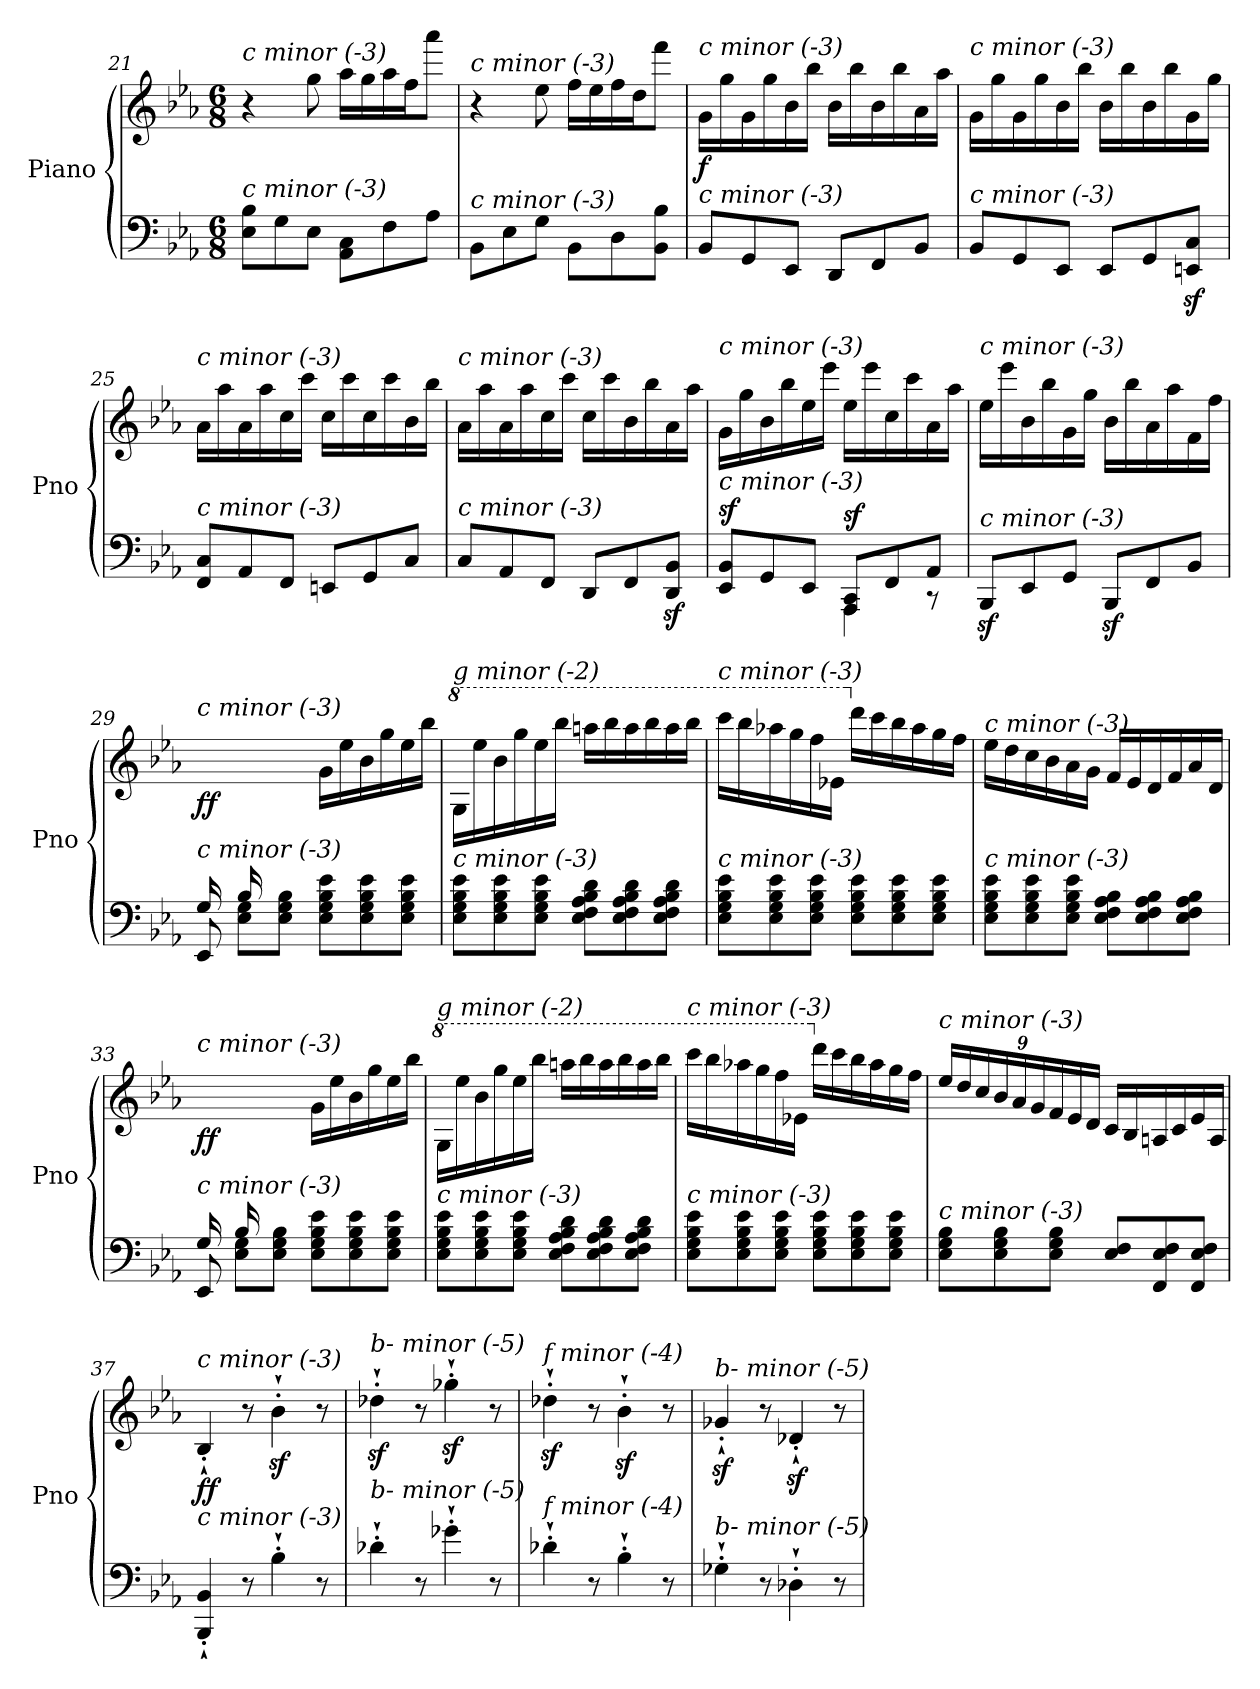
**kern	**kern	**dynam
*part1	*part1	*part1
*staff2	*staff1	*staff1/2
*I"Piano	*	*
*I'Pno	*	*
*clefF4	*clefG2	*
*k[b-e-a-]	*k[b-e-a-]	*
*M6/8	*M6/8	*
=21	=21	=21
!	!LO:TX:i:t=c minor (-3)	!
!LO:TX:i:t=c minor (-3)	!	!
8E-\ 8B-\L	4r	.
8G\	.	.
8E-\J	8gg\	.
8AA-\ 8C\L	16aa-\LL	.
.	16gg\	.
8F\	16aa-\	.
.	16ff\J	.
8A-\J	8aaa-\J	.
!!LO:LB:g=z
=22	=22	=22
!	!LO:TX:i:t=c minor (-3)	!
!LO:TX:i:t=c minor (-3)	!	!
8BB-\L	4r	.
8E-\	.	.
8G\J	8ee-\	.
8BB-\L	16ff\LL	.
.	16ee-\	.
8D\	16ff\	.
.	16dd\J	.
8BB-\ 8B-\J	8fff\J	.
=23	=23	=23
!	!LO:TX:i:t=c minor (-3)	!
!LO:TX:i:t=c minor (-3)	!	!
!	!	!LO:DY:b
8BB-/L	16g\LL	f
.	16gg\	.
8GG/	16g\	.
.	16gg\	.
8EE-/J	16b-\	.
.	16bb-\JJ	.
8DD/L	16b-\LL	.
.	16bb-\	.
8FF/	16b-\	.
.	16bb-\	.
8BB-/J	16a-\	.
.	16aa-\JJ	.
=24	=24	=24
!	!LO:TX:i:t=c minor (-3)	!
!LO:TX:i:t=c minor (-3)	!	!
8BB-/L	16g\LL	.
.	16gg\	.
8GG/	16g\	.
.	16gg\	.
8EE-/J	16b-\	.
.	16bb-\JJ	.
8EE-/L	16b-\LL	.
.	16bb-\	.
8GG/	16b-\	.
.	16bb-\	.
8EEn/z> 8C/z>J	16g\	.
.	16gg\JJ	.
=25	=25	=25
!	!LO:TX:i:t=c minor (-3)	!
!LO:TX:i:t=c minor (-3)	!	!
8FF/ 8C/L	16a-\LL	.
.	16aa-\	.
8AA-/	16a-\	.
.	16aa-\	.
8FF/J	16cc\	.
.	16ccc\JJ	.
8EEn/L	16cc\LL	.
.	16ccc\	.
8GG/	16cc\	.
.	16ccc\	.
8C/J	16b-\	.
.	16bb-\JJ	.
!!LO:LB:g=z
=26	=26	=26
!	!LO:TX:i:t=c minor (-3)	!
!LO:TX:i:t=c minor (-3)	!	!
8C/L	16a-\LL	.
.	16aa-\	.
8AA-/	16a-\	.
.	16aa-\	.
8FF/J	16cc\	.
.	16ccc\JJ	.
8DD/L	16cc\LL	.
.	16ccc\	.
8FF/	16b-\	.
.	16bb-\	.
8DD/z> 8BB-/z>J	16a-\	.
.	16aa-\JJ	.
=27	=27	=27
*^	*^	*
!	!	!LO:TX:i:t=c minor (-3)	!	!
!LO:TX:i:t=c minor (-3)	!	!	!	!
!	!	!	!	!LO:DY:a=2
8EE-/ 8BB-/L	4.ryy	16g\LL	4.ryy	sf
.	.	16gg\	.	.
8GG/	.	16b-\	.	.
.	.	16bb-\	.	.
8EE-/J	.	16ee-\	.	.
.	.	16eee-\JJ	.	.
!	!	!	!	!LO:DY:a=2
8AAA-/ 8CC/L	4AAA-\	16ee-\LL	4.ryy	sf
.	.	16eee-\	.	.
8FF/	.	16cc\	.	.
.	.	16ccc\	.	.
8AA-/J	8rCC	16a-\	.	.
.	.	16aa-\JJ	.	.
*v	*v	*	*	*
*	*v	*v	*
=28	=28	=28
!	!LO:TX:i:t=c minor (-3)	!
!LO:TX:i:t=c minor (-3)	!	!
8BBB-z>/L	16ee-\LL	.
.	16eee-\	.
8EE-/	16b-\	.
.	16bb-\	.
8GG/J	16g\	.
.	16gg\JJ	.
8BBB-z>/L	16b-\LL	.
.	16bb-\	.
8FF/	16a-\	.
.	16aa-\	.
8BB-/J	16f\	.
.	16ff\JJ	.
=29	=29	=29
*^	*	*
!	!	!LO:TX:i:t=c minor (-3)	!
!LO:TX:i:t=c minor (-3)	!	!	!
!	!	!	!LO:DY:b
16G/LL	8EE-/	16ryy	ff
16ryy	.	16e-/	.
16B-/	8E-\ 8G\L	16ryy	.
2ryy	.	16g/	.
.	8E-\ 8G\ 8B-\J	16e-/	.
.	.	16b-/JJ	.
.	8E-\ 8G\ 8B-\ 8e-\L	16g\LL	.
.	.	16ee-\	.
.	8E-\ 8G\ 8B-\ 8e-\	16b-\	.
.	.	16gg\	.
.	8E-\ 8G\ 8B-\ 8e-\J	16ee-\	.
16ryy	.	16bb-\JJ	.
*v	*v	*	*
!!LO:LB:g=z
=30	=30	=30
*	*8va	*
!	!LO:TX:i:t=g minor (-2)	!
!LO:TX:i:t=c minor (-3)	!	!
8E-\ 8G\ 8B-\ 8e-\L	16g\LL	.
.	16eee-\	.
8E-\ 8G\ 8B-\ 8e-\	16bb-\	.
.	16ggg\	.
8E-\ 8G\ 8B-\ 8e-\J	16eee-\	.
.	16bbb-\JJ	.
8E-\ 8F\ 8A-\ 8B-\ 8d\L	16aaan\LL	.
.	16bbb-\	.
8E-\ 8F\ 8A-\ 8B-\ 8d\	16aaa\	.
.	16bbb-\	.
8E-\ 8F\ 8A-\ 8B-\ 8d\J	16aaa\	.
.	16bbb-\JJ	.
=31	=31	=31
!	!LO:TX:i:t=c minor (-3)	!
!LO:TX:i:t=c minor (-3)	!	!
8E-\ 8G\ 8B-\ 8e-\L	16cccc\LL	.
.	16bbb-\	.
8E-\ 8G\ 8B-\ 8e-\	16aaa-X\	.
.	16ggg\	.
8E-\ 8G\ 8B-\ 8e-\J	16fff\	.
.	16ee-X\JJ	.
*	*X8va	*
8E-\ 8G\ 8B-\ 8e-\L	16ddd\LL	.
.	16ccc\	.
8E-\ 8G\ 8B-\ 8e-\	16bb-\	.
.	16aa-\	.
8E-\ 8G\ 8B-\ 8e-\J	16gg\	.
.	16ff\JJ	.
=32	=32	=32
!	!LO:TX:i:t=c minor (-3)	!
!LO:TX:i:t=c minor (-3)	!	!
8E-\ 8G\ 8B-\ 8e-\L	16ee-\LL	.
.	16dd\	.
8E-\ 8G\ 8B-\ 8e-\	16cc\	.
.	16b-\	.
8E-\ 8G\ 8B-\ 8e-\J	16a-\	.
.	16g\JJ	.
8E-\ 8F\ 8A-\ 8B-\L	16f/LL	.
.	16e-/	.
8E-\ 8F\ 8A-\ 8B-\	16d/	.
.	16f/	.
8E-\ 8F\ 8A-\ 8B-\J	16a-/	.
.	16d/JJ	.
!!LO:LB:g=z
=33	=33	=33
*^	*	*
!	!	!LO:TX:i:t=c minor (-3)	!
!LO:TX:i:t=c minor (-3)	!	!	!
!	!	!	!LO:DY:b
16G/LL	8EE-/	16ryy	ff
16ryy	.	16e-/	.
16B-/	8E-\ 8G\L	16ryy	.
2ryy	.	16g/	.
.	8E-\ 8G\ 8B-\J	16e-/	.
.	.	16b-/JJ	.
.	8E-\ 8G\ 8B-\ 8e-\L	16g\LL	.
.	.	16ee-\	.
.	8E-\ 8G\ 8B-\ 8e-\	16b-\	.
.	.	16gg\	.
.	8E-\ 8G\ 8B-\ 8e-\J	16ee-\	.
16ryy	.	16bb-\JJ	.
*v	*v	*	*
!!LO:LB:g=z
=34	=34	=34
*	*8va	*
!	!LO:TX:i:t=g minor (-2)	!
!LO:TX:i:t=c minor (-3)	!	!
8E-\ 8G\ 8B-\ 8e-\L	16g\LL	.
.	16eee-\	.
8E-\ 8G\ 8B-\ 8e-\	16bb-\	.
.	16ggg\	.
8E-\ 8G\ 8B-\ 8e-\J	16eee-\	.
.	16bbb-\JJ	.
8E-\ 8F\ 8A-\ 8B-\ 8d\L	16aaan\LL	.
.	16bbb-\	.
8E-\ 8F\ 8A-\ 8B-\ 8d\	16aaa\	.
.	16bbb-\	.
8E-\ 8F\ 8A-\ 8B-\ 8d\J	16aaa\	.
.	16bbb-\JJ	.
=35	=35	=35
!	!LO:TX:i:t=c minor (-3)	!
!LO:TX:i:t=c minor (-3)	!	!
8E-\ 8G\ 8B-\ 8e-\L	16cccc\LL	.
.	16bbb-\	.
8E-\ 8G\ 8B-\ 8e-\	16aaa-X\	.
.	16ggg\	.
8E-\ 8G\ 8B-\ 8e-\J	16fff\	.
.	16ee-X\JJ	.
*	*X8va	*
8E-\ 8G\ 8B-\ 8e-\L	16ddd\LL	.
.	16ccc\	.
8E-\ 8G\ 8B-\ 8e-\	16bb-\	.
.	16aa-\	.
8E-\ 8G\ 8B-\ 8e-\J	16gg\	.
.	16ff\JJ	.
=36	=36	=36
*	*Xbrackettup	*
!	!LO:TX:i:t=c minor (-3)	!
!LO:TX:i:t=c minor (-3)	!	!
8E-\ 8G\ 8B-\L	24ee-/LL	.
.	24dd/	.
.	24cc/	.
*	*Xtuplet	*
8E-\ 8G\ 8B-\	24b-/	.
.	24a-/	.
.	24g/	.
8E-\ 8G\ 8B-\J	24f/	.
.	24e-/	.
.	24d/JJ	.
8E-/ 8F/L	16c/LL	.
.	16B-/	.
8FF/ 8E-/ 8F/	16An/	.
.	16c/	.
8FF/ 8E-/ 8F/J	16e-/	.
.	16A/JJ	.
!!LO:PB:g=z
=37	=37	=37
!	!LO:TX:i:t=c minor (-3)	!
!LO:TX:i:t=c minor (-3)	!	!
!	!	!LO:DY:b
4BBB-/`' 4BB-/`'	4B-`'/	ff
8r	8r	.
4B-`'\	4b-z<`'\	.
8r	8r	.
=38	=38	=38
!	!LO:TX:i:t=b- minor (-5)	!
!LO:TX:i:t=b- minor (-5)	!	!
4d-X`'\	4dd-Xz<`'\	.
8r	8r	.
4g-X`'\	4gg-Xz<`'\	.
8r	8r	.
=39	=39	=39
!	!LO:TX:i:t=f minor (-4)	!
!LO:TX:i:t=f minor (-4)	!	!
4d-X`'\	4dd-Xz<`'\	.
8r	8r	.
4B-`'\	4b-z<`'\	.
8r	8r	.
=40	=40	=40
!	!LO:TX:i:t=b- minor (-5)	!
!LO:TX:i:t=b- minor (-5)	!	!
4G-X`'\	4g-Xz<`'/	.
8r	8r	.
4D-X`'\	4d-Xz<`'/	.
8r	8r	.
=	=	=
*-	*-	*-
